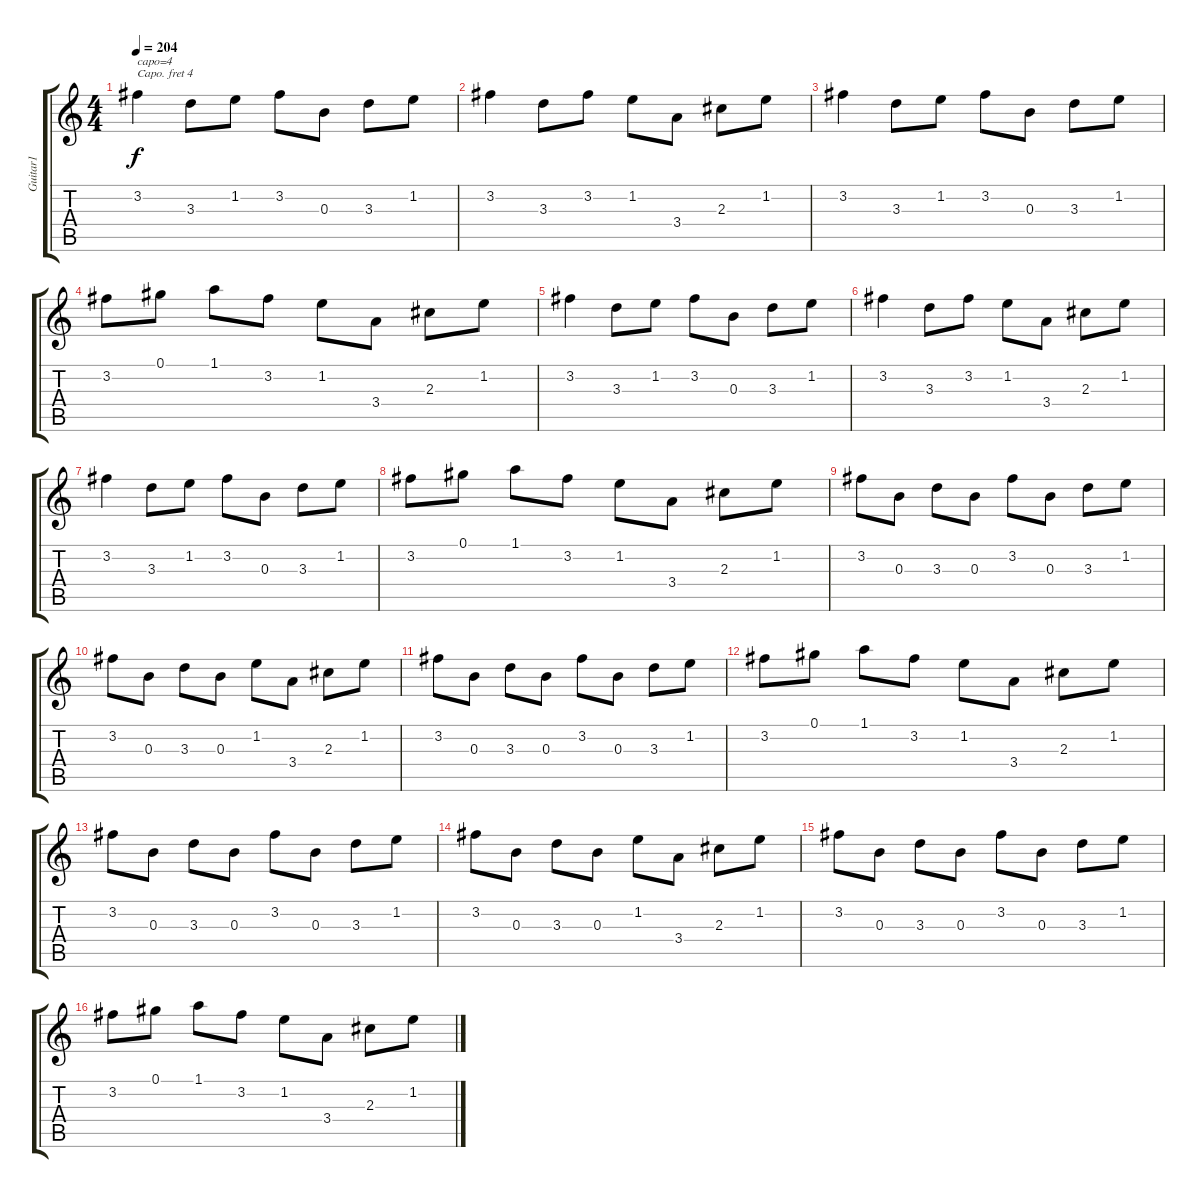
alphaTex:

\track ("Guitar1" "Guitar1") {instrument electricguitarjazz}
\staff {score tabs}
\capo 4
\tuning (E4 B3 G3 D3 A2 E2) {hide}
\ts (4 4)
\tempo 204
\clef g2
\ks c
3.2.4{txt "capo=4" dy f instrument electricguitarjazz} 3.3.8 1.2.8 3.2.8 0.3.8 3.3.8 1.2.8 |
3.2.4 3.3.8 3.2.8 1.2.8 3.4.8 2.3.8 1.2.8 |
3.2.4 3.3.8 1.2.8 3.2.8 0.3.8 3.3.8 1.2.8 |
3.2.8 0.1.8 1.1.8 3.2.8 1.2.8 3.4.8 2.3.8 1.2.8 |
3.2.4 3.3.8 1.2.8 3.2.8 0.3.8 3.3.8 1.2.8 |
3.2.4 3.3.8 3.2.8 1.2.8 3.4.8 2.3.8 1.2.8 |
3.2.4 3.3.8 1.2.8 3.2.8 0.3.8 3.3.8 1.2.8 |
3.2.8 0.1.8 1.1.8 3.2.8 1.2.8 3.4.8 2.3.8 1.2.8 |
3.2.8 0.3.8 3.3.8 0.3.8 3.2.8 0.3.8 3.3.8 1.2.8 |
3.2.8 0.3.8 3.3.8 0.3.8 1.2.8 3.4.8 2.3.8 1.2.8 |
3.2.8 0.3.8 3.3.8 0.3.8 3.2.8 0.3.8 3.3.8 1.2.8 |
3.2.8 0.1.8 1.1.8 3.2.8 1.2.8 3.4.8 2.3.8 1.2.8 |
3.2.8 0.3.8 3.3.8 0.3.8 3.2.8 0.3.8 3.3.8 1.2.8 |
3.2.8 0.3.8 3.3.8 0.3.8 1.2.8 3.4.8 2.3.8 1.2.8 |
3.2.8 0.3.8 3.3.8 0.3.8 3.2.8 0.3.8 3.3.8 1.2.8 |
3.2.8 0.1.8 1.1.8 3.2.8 1.2.8 3.4.8 2.3.8 1.2.8
